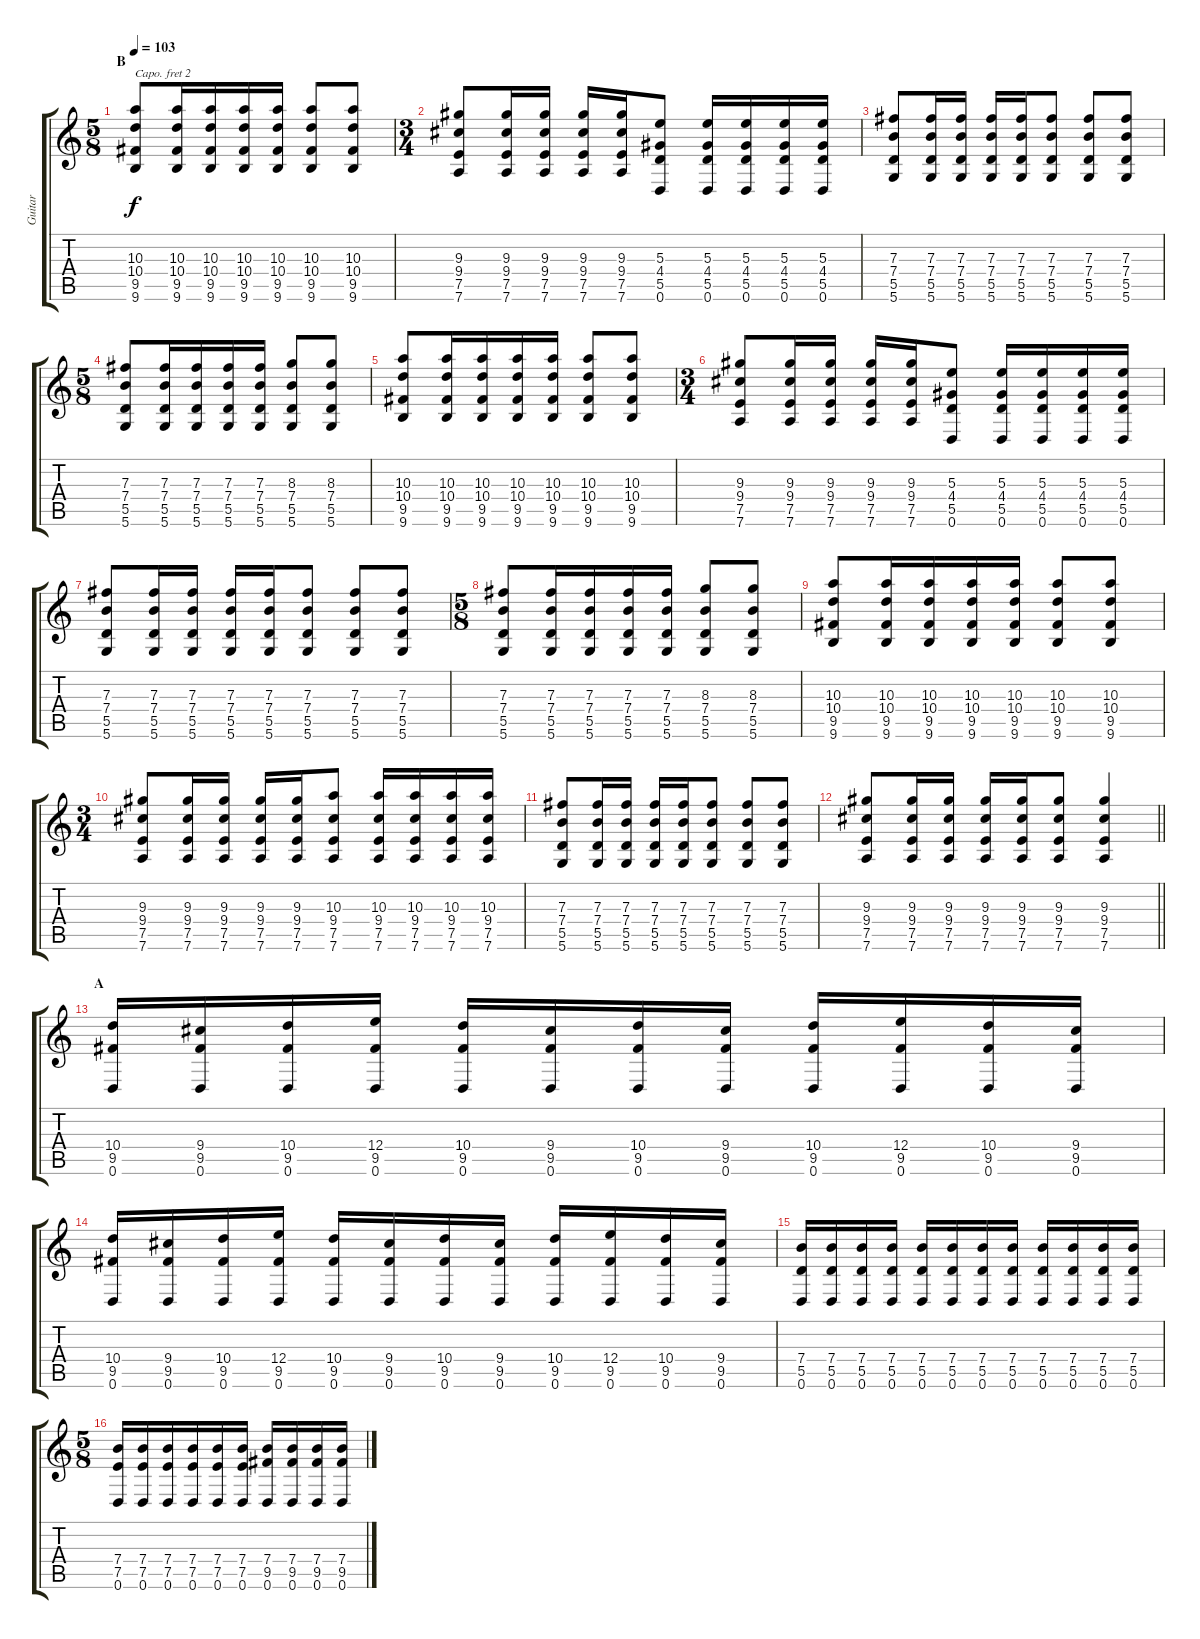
\track ("Guitar" "Guitar") {instrument distortionguitar}
\staff {score tabs}
\capo 2
\tuning (G4 E4 A3 D3 G2 C2) {hide}
\ts (5 8)
\section ("" "B")
\tempo 103
\clef g2
\ks c
(10.3 10.4 9.5 9.6).8{dy f} (10.3 10.4 9.5 9.6).16 (10.3 10.4 9.5 9.6).16 (10.3 10.4 9.5 9.6).16 (10.3 10.4 9.5 9.6).16 (10.3 10.4 9.5 9.6).8 (10.3 10.4 9.5 9.6).8 |
\ts (3 4)
(9.3 9.4 7.5 7.6).8 (9.3 9.4 7.5 7.6).16 (9.3 9.4 7.5 7.6).16 (9.3 9.4 7.5 7.6).16 (9.3 9.4 7.5 7.6).16 (5.3 4.4 5.5 0.6).8 (5.3 4.4 5.5 0.6).16 (5.3 4.4 5.5 0.6).16 (5.3 4.4 5.5 0.6).16 (5.3 4.4 5.5 0.6).16 |
(7.3 7.4 5.5 5.6).8 (7.3 7.4 5.5 5.6).16 (7.3 7.4 5.5 5.6).16 (7.3 7.4 5.5 5.6).16 (7.3 7.4 5.5 5.6).16 (7.3 7.4 5.5 5.6).8 (7.3 7.4 5.5 5.6).8 (7.3 7.4 5.5 5.6).8 |
\ts (5 8)
(7.3 7.4 5.5 5.6).8 (7.3 7.4 5.5 5.6).16 (7.3 7.4 5.5 5.6).16 (7.3 7.4 5.5 5.6).16 (7.3 7.4 5.5 5.6).16 (8.3 7.4 5.5 5.6).8 (8.3 7.4 5.5 5.6).8 |
(10.3 10.4 9.5 9.6).8 (10.3 10.4 9.5 9.6).16 (10.3 10.4 9.5 9.6).16 (10.3 10.4 9.5 9.6).16 (10.3 10.4 9.5 9.6).16 (10.3 10.4 9.5 9.6).8 (10.3 10.4 9.5 9.6).8 |
\ts (3 4)
(9.3 9.4 7.5 7.6).8 (9.3 9.4 7.5 7.6).16 (9.3 9.4 7.5 7.6).16 (9.3 9.4 7.5 7.6).16 (9.3 9.4 7.5 7.6).16 (5.3 4.4 5.5 0.6).8 (5.3 4.4 5.5 0.6).16 (5.3 4.4 5.5 0.6).16 (5.3 4.4 5.5 0.6).16 (5.3 4.4 5.5 0.6).16 |
(7.3 7.4 5.5 5.6).8 (7.3 7.4 5.5 5.6).16 (7.3 7.4 5.5 5.6).16 (7.3 7.4 5.5 5.6).16 (7.3 7.4 5.5 5.6).16 (7.3 7.4 5.5 5.6).8 (7.3 7.4 5.5 5.6).8 (7.3 7.4 5.5 5.6).8 |
\ts (5 8)
(7.3 7.4 5.5 5.6).8 (7.3 7.4 5.5 5.6).16 (7.3 7.4 5.5 5.6).16 (7.3 7.4 5.5 5.6).16 (7.3 7.4 5.5 5.6).16 (8.3 7.4 5.5 5.6).8 (8.3 7.4 5.5 5.6).8 |
(10.3 10.4 9.5 9.6).8 (10.3 10.4 9.5 9.6).16 (10.3 10.4 9.5 9.6).16 (10.3 10.4 9.5 9.6).16 (10.3 10.4 9.5 9.6).16 (10.3 10.4 9.5 9.6).8 (10.3 10.4 9.5 9.6).8 |
\ts (3 4)
(9.3 9.4 7.5 7.6).8 (9.3 9.4 7.5 7.6).16 (9.3 9.4 7.5 7.6).16 (9.3 9.4 7.5 7.6).16 (9.3 9.4 7.5 7.6).16 (10.3 9.4 7.5 7.6).8 (10.3 9.4 7.5 7.6).16 (10.3 9.4 7.5 7.6).16 (10.3 9.4 7.5 7.6).16 (10.3 9.4 7.5 7.6).16 |
(7.3 7.4 5.5 5.6).8 (7.3 7.4 5.5 5.6).16 (7.3 7.4 5.5 5.6).16 (7.3 7.4 5.5 5.6).16 (7.3 7.4 5.5 5.6).16 (7.3 7.4 5.5 5.6).8 (7.3 7.4 5.5 5.6).8 (7.3 7.4 5.5 5.6).8 |
\barLineRight lightlight
(9.3 9.4 7.5 7.6).8 (9.3 9.4 7.5 7.6).16 (9.3 9.4 7.5 7.6).16 (9.3 9.4 7.5 7.6).16 (9.3 9.4 7.5 7.6).16 (9.3 9.4 7.5 7.6).8 (9.3 9.4 7.5 7.6).4 |
\section ("" "A")
(10.4 9.5 0.6).16 (9.4 9.5 0.6).16 (10.4 9.5 0.6).16 (12.4 9.5 0.6).16 (10.4 9.5 0.6).16 (9.4 9.5 0.6).16 (10.4 9.5 0.6).16 (9.4 9.5 0.6).16 (10.4 9.5 0.6).16 (12.4 9.5 0.6).16 (10.4 9.5 0.6).16 (9.4 9.5 0.6).16 |
(10.4 9.5 0.6).16 (9.4 9.5 0.6).16 (10.4 9.5 0.6).16 (12.4 9.5 0.6).16 (10.4 9.5 0.6).16 (9.4 9.5 0.6).16 (10.4 9.5 0.6).16 (9.4 9.5 0.6).16 (10.4 9.5 0.6).16 (12.4 9.5 0.6).16 (10.4 9.5 0.6).16 (9.4 9.5 0.6).16 |
(7.4 5.5 0.6).16 (7.4 5.5 0.6).16 (7.4 5.5 0.6).16 (7.4 5.5 0.6).16 (7.4 5.5 0.6).16 (7.4 5.5 0.6).16 (7.4 5.5 0.6).16 (7.4 5.5 0.6).16 (7.4 5.5 0.6).16 (7.4 5.5 0.6).16 (7.4 5.5 0.6).16 (7.4 5.5 0.6).16 |
\ts (5 8)
(7.4 7.5 0.6).16 (7.4 7.5 0.6).16 (7.4 7.5 0.6).16 (7.4 7.5 0.6).16 (7.4 7.5 0.6).16 (7.4 7.5 0.6).16 (7.4 9.5 0.6).16 (7.4 9.5 0.6).16 (7.4 9.5 0.6).16 (7.4 9.5 0.6).16
